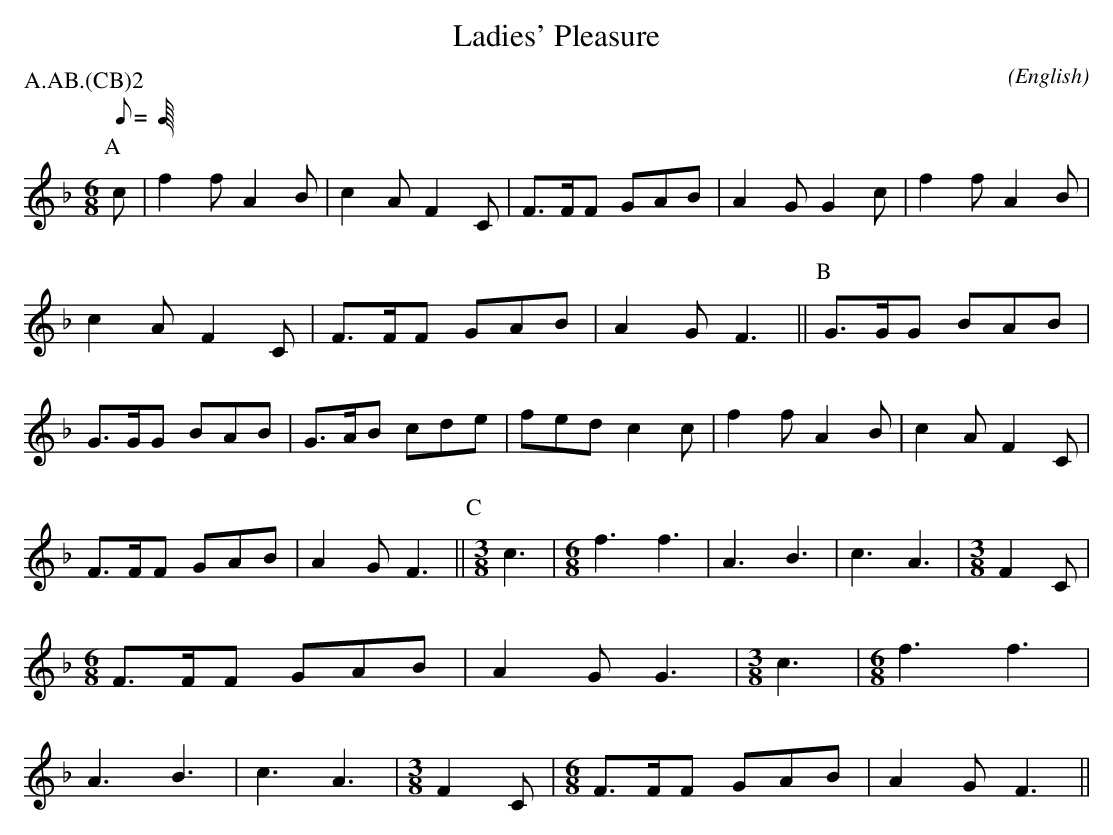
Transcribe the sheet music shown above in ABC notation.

X:1
T:Ladies' Pleasure
M:6/8
C:
O:English
P:A.AB.(CB)2
K:F
Q:C3=100
P:A
c | f2 f A2 B | c2 A F2 C | F>FF GAB | A2 G G2   \
c | f2 f A2 B | c2 A F2 C | F>FF GAB | A2 G F3   ||\
P:B
    G>GG BAB  | G>GG BAB  | G>AB cde | fed  c2 c |\
    f2 f A2 B | c2 A F2 C | F>FF GAB | A2 G F3   ||\
P:C
M:3/8
L:1/8
c3 |\
M:6/8
f3 f3 | A3 B3 | c3 A3 |\
M:3/8
L:1/8
F2 C |\
M:6/8
F>FF GAB | A2 G G3 |\
M:3/8
L:1/8
c3 |\
M:6/8
f3 f3 | A3 B3 | c3 A3 |\
M:3/8
L:1/8
F2 C |\
M:6/8
F>FF GAB | A2 G F3 ||
